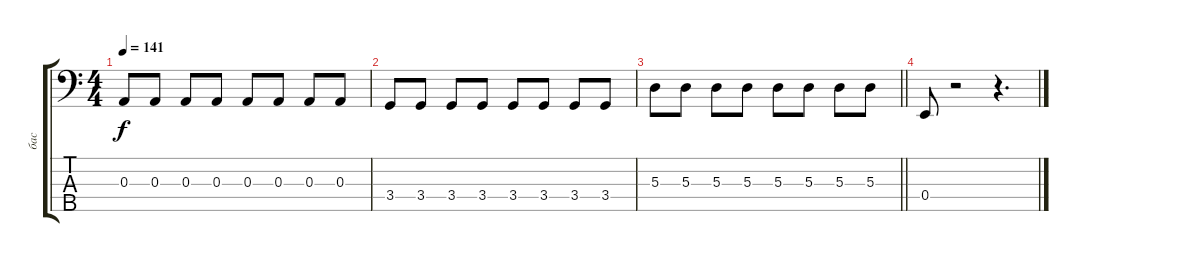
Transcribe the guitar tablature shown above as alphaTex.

\track ("бас" "бас") {instrument electricbassfinger}
\staff {score tabs}
\tuning (G2 D2 A1 E1 B0) {hide}
\ts (4 4)
\tempo 141
\clef f4
\ks c
0.3.8{dy f} 0.3.8 0.3.8 0.3.8 0.3.8 0.3.8 0.3.8 0.3.8 |
3.4.8 3.4.8 3.4.8 3.4.8 3.4.8 3.4.8 3.4.8 3.4.8 |
\barLineRight lightlight
5.3.8 5.3.8 5.3.8 5.3.8 5.3.8 5.3.8 5.3.8 5.3.8 |
0.4.8 r.2 r.4{d}
